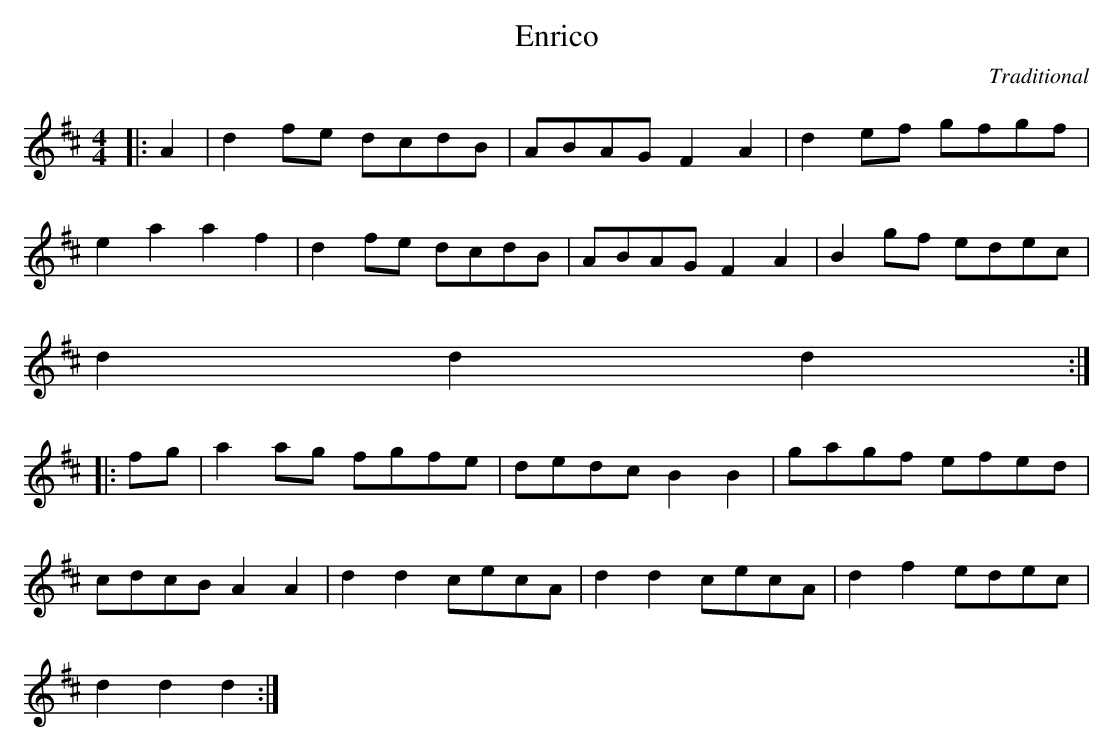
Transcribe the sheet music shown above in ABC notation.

X:1
T:Enrico
C:Traditional
M:4/4
L:1/8
K:D
|:A2|d2fe dcdB|ABAG F2A2|d2ef gfgf|
e2a2a2f2|d2fe dcdB|ABAG F2A2|B2gf edec|
d2d2d2:|
|:fg|a2ag fgfe|dedc B2B2|gagf efed|
cdcB A2A2|d2d2cecA|d2d2cecA|d2f2edec|
d2d2d2:|
